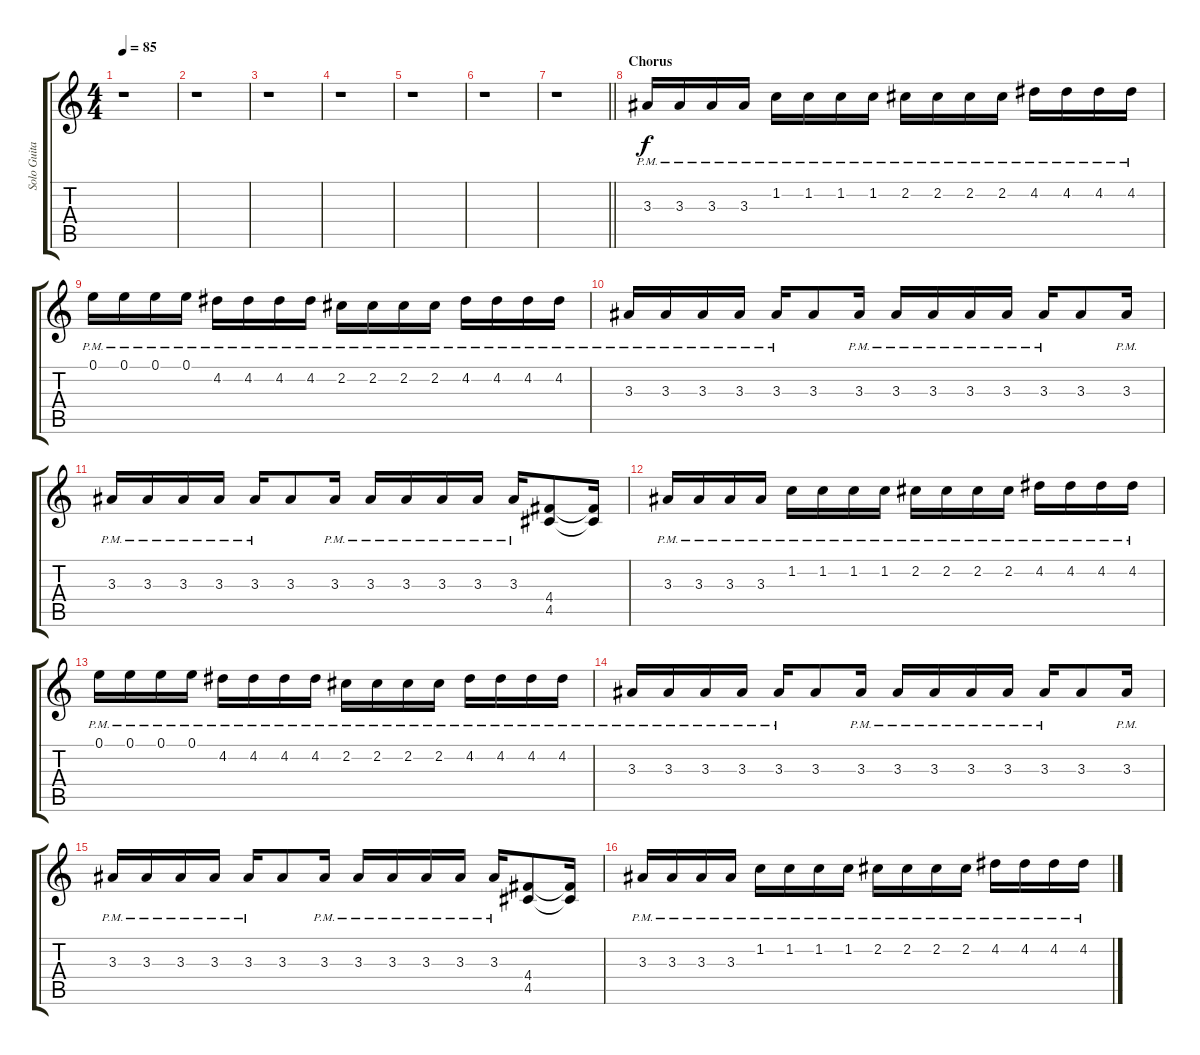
\track ("Solo Guitar" "Solo Guita") {instrument overdrivenguitar}
\staff {score tabs}
\tuning (E4 B3 G3 D3 A2 Eb2) {hide}
\ts (4 4)
\tempo 85
\clef g2
\ks c
r.1{dy f} |
r.1 |
r.1 |
r.1 |
r.1 |
r.1 |
\barLineRight lightlight
r.1 |
\section ("" "Chorus")
3.3{pm}.16{volume 16} 3.3{pm}.16 3.3{pm}.16 3.3{pm}.16 1.2{pm}.16 1.2{pm}.16 1.2{pm}.16 1.2{pm}.16 2.2{pm}.16 2.2{pm}.16 2.2{pm}.16 2.2{pm}.16 4.2{pm}.16 4.2{pm}.16 4.2{pm}.16 4.2{pm}.16 |
0.1{pm}.16 0.1{pm}.16 0.1{pm}.16 0.1{pm}.16 4.2{pm}.16 4.2{pm}.16 4.2{pm}.16 4.2{pm}.16 2.2{pm}.16 2.2{pm}.16 2.2{pm}.16 2.2{pm}.16 4.2{pm}.16 4.2{pm}.16 4.2{pm}.16 4.2{pm}.16 |
3.3{pm}.16 3.3{pm}.16 3.3{pm}.16 3.3{pm}.16 3.3{pm}.16 3.3.8 3.3{pm}.16 3.3{pm}.16 3.3{pm}.16 3.3{pm}.16 3.3{pm}.16 3.3{pm}.16 3.3.8 3.3{pm}.16 |
3.3{pm}.16 3.3{pm}.16 3.3{pm}.16 3.3{pm}.16 3.3{pm}.16 3.3.8 3.3{pm}.16 3.3{pm}.16 3.3{pm}.16 3.3{pm}.16 3.3{pm}.16 3.3{pm}.16 (4.4 4.5).8{instrument guitarfretnoise} (4.4{t} 4.5{t}).16 |
3.3{pm}.16{volume 16 instrument overdrivenguitar} 3.3{pm}.16 3.3{pm}.16 3.3{pm}.16 1.2{pm}.16 1.2{pm}.16 1.2{pm}.16 1.2{pm}.16 2.2{pm}.16 2.2{pm}.16 2.2{pm}.16 2.2{pm}.16 4.2{pm}.16 4.2{pm}.16 4.2{pm}.16 4.2{pm}.16 |
0.1{pm}.16 0.1{pm}.16 0.1{pm}.16 0.1{pm}.16 4.2{pm}.16 4.2{pm}.16 4.2{pm}.16 4.2{pm}.16 2.2{pm}.16 2.2{pm}.16 2.2{pm}.16 2.2{pm}.16 4.2{pm}.16 4.2{pm}.16 4.2{pm}.16 4.2{pm}.16 |
3.3{pm}.16 3.3{pm}.16 3.3{pm}.16 3.3{pm}.16 3.3{pm}.16 3.3.8 3.3{pm}.16 3.3{pm}.16 3.3{pm}.16 3.3{pm}.16 3.3{pm}.16 3.3{pm}.16 3.3.8 3.3{pm}.16 |
3.3{pm}.16 3.3{pm}.16 3.3{pm}.16 3.3{pm}.16 3.3{pm}.16 3.3.8 3.3{pm}.16 3.3{pm}.16 3.3{pm}.16 3.3{pm}.16 3.3{pm}.16 3.3{pm}.16 (4.4 4.5).8{instrument guitarfretnoise} (4.4{t} 4.5{t}).16 |
3.3{pm}.16{volume 16 instrument overdrivenguitar} 3.3{pm}.16 3.3{pm}.16 3.3{pm}.16 1.2{pm}.16 1.2{pm}.16 1.2{pm}.16 1.2{pm}.16 2.2{pm}.16 2.2{pm}.16 2.2{pm}.16 2.2{pm}.16 4.2{pm}.16 4.2{pm}.16 4.2{pm}.16 4.2{pm}.16
